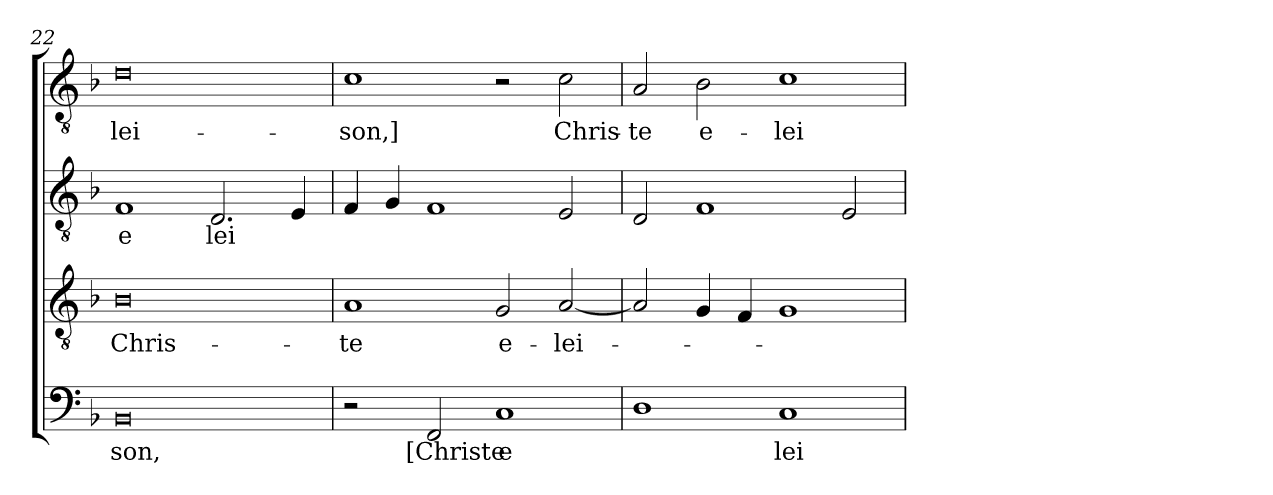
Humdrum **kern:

**kern	**text	**kern	**text	**kern	**text	**kern	**text
*part4	*part4	*part3	*part3	*part2	*part2	*part1	*part1
*staff4	*staff4	*staff3	*staff3	*staff2	*staff2	*staff1	*staff1
!!LO:LB:g=z
*clefF4	*	*clefGv2	*	*clefGv2	*	*clefGv2	*
*k[b-]	*	*k[b-]	*	*k[b-]	*	*k[b-]	*
*F:	*	*F:	*	*F:	*	*F:	*
=22	=22	=22	=22	=22	=22	=22	=22
!	!LO:LY:b	!	!LO:LY:b	!	!LO:LY:b	!	!LO:LY:b
0BB-	-son,	0B-	Chris-	1F	e	0d	lei-
!	!	!	!	!	!LO:LY:b	!	!
.	.	.	.	2.D/	lei	.	.
.	.	.	.	4E/	.	.	.
=23	=23	=23	=23	=23	=23	=23	=23
!	!	!	!LO:LY:b	!	!	!	!LO:LY:b
2r	.	1A	-te	4F/	.	1c	-son,]
.	.	.	.	4G/	.	.	.
!	!LO:LY:b	!	!	!	!	!	!
2FF/	[Christe	.	.	1F	.	.	.
!	!LO:LY:b	!	!LO:LY:b	!	!	!	!
1C	e	2G/	e-	.	.	2r	.
!	!	!	!LO:LY:b	!	!	!	!LO:LY:b
.	.	[<2A/	-lei-	2E/	.	2c\	Chris-
=24	=24	=24	=24	=24	=24	=24	=24
!	!	!	!	!	!	!	!LO:LY:b
1D	.	2A/]	.	2D/	.	2A/	-te
!	!	!	!	!	!	!	!LO:LY:b
.	.	4G/	.	1F	.	2B-\	e-
.	.	4F/	.	.	.	.	.
!	!LO:LY:b	!	!	!	!	!	!LO:LY:b
1C	lei	1G	.	.	.	1c	-lei-
.	.	.	.	2E/	.	.	.
=	=	=	=	=	=	=	=
*-	*-	*-	*-	*-	*-	*-	*-
